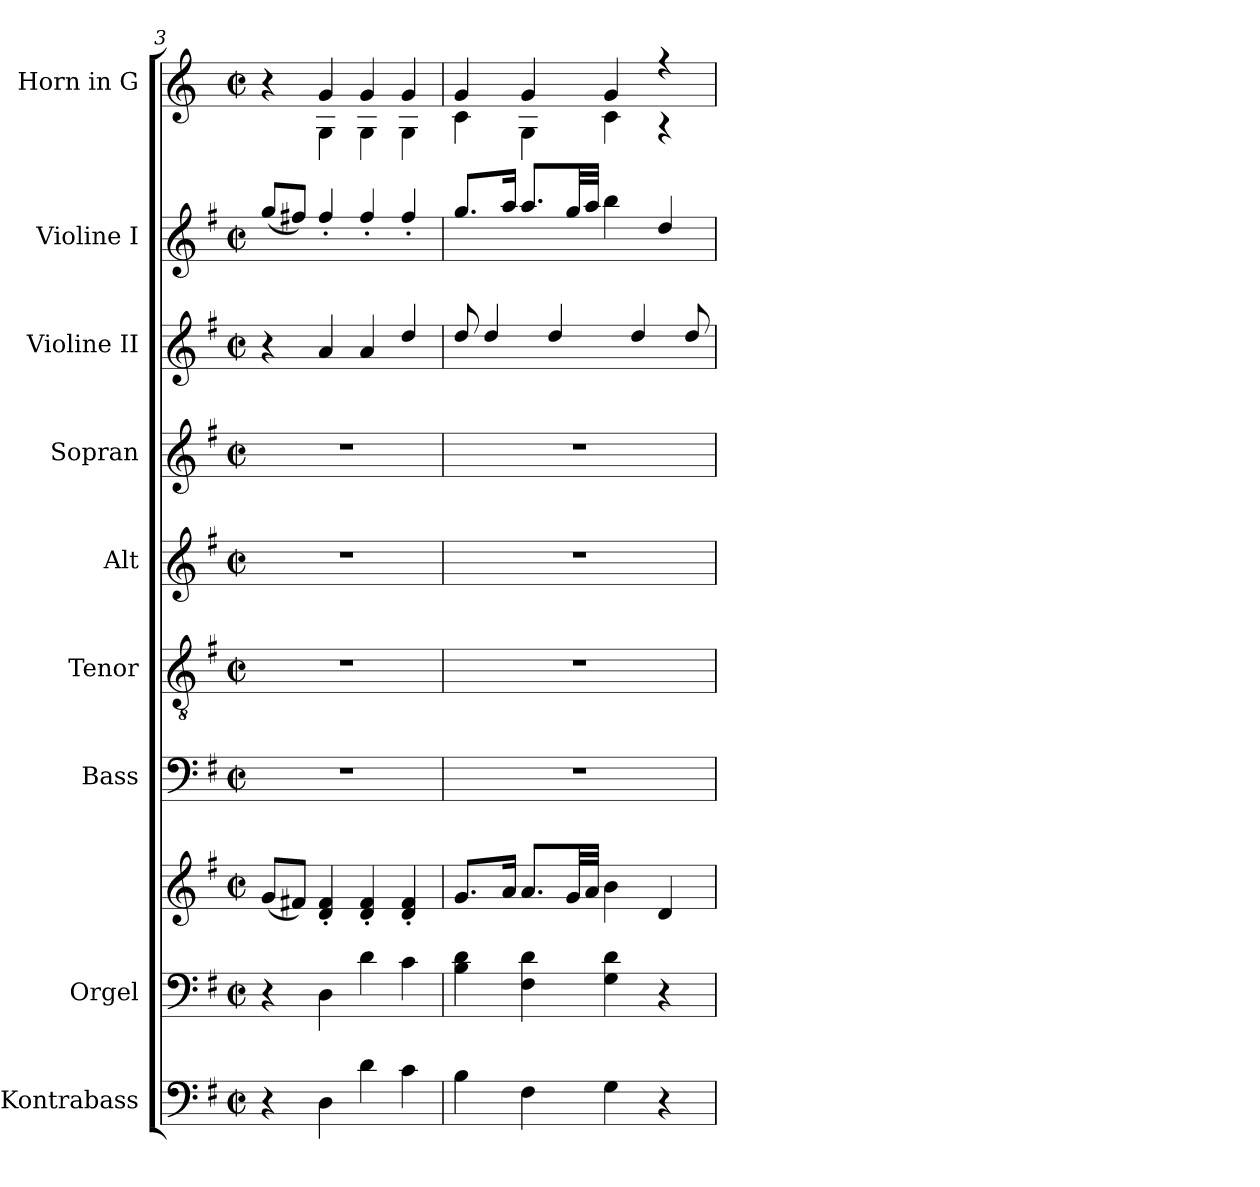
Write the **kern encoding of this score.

**kern	**kern	**kern	**kern	**kern	**kern	**kern	**kern	**kern	**kern
*part9	*part8	*part8	*part7	*part6	*part5	*part4	*part3	*part2	*part1
*staff10	*staff9	*staff8	*staff7	*staff6	*staff5	*staff4	*staff3	*staff2	*staff1
*I"Kontrabass	*I"Orgel	*	*I"Bass	*I"Tenor	*I"Alt	*I"Sopran	*I"Violine II	*I"Violine I	*I"Horn in G
*I'Kb.	*I'Org.	*	*I'B	*I'T	*I'A	*I'S	*I'Vl. II	*I'Vl. I	*I'Hrn.
*clefF4	*clefF4	*clefG2	*clefF4	*clefGv2	*clefG2	*clefG2	*clefG2	*clefG2	*clefG2
*ITrd7c12	*	*	*	*	*	*	*ITrd7c12	*ITrd7c12	*ITrd4c7
*k[f#]	*k[f#]	*k[f#]	*k[f#]	*k[f#]	*k[f#]	*k[f#]	*k[f#]	*k[f#]	*k[b-]
*G:	*G:	*G:	*G:	*G:	*G:	*G:	*G:	*G:	*F:
*M2/2	*M2/2	*M2/2	*M2/2	*M2/2	*M2/2	*M2/2	*M2/2	*M2/2	*M2/2
*met(c|)	*met(c|)	*met(c|)	*met(c|)	*met(c|)	*met(c|)	*met(c|)	*met(c|)	*met(c|)	*met(c|)
=3	=3	=3	=3	=3	=3	=3	=3	=3	=3
*	*	*	*	*	*	*	*	*	*^
4r	4r	(<8g/L	1r	1r	1r	1r	4r	(<8g/L	4r	4ryy
.	.	8f#X/J)	.	.	.	.	.	8f#X/J)	.	.
4DD\	4D\	4d/'< 4f#/'<	.	.	.	.	4A/	4f#'</	4c/	4C\
4D\	4d\	4d/'< 4f#/'<	.	.	.	.	4A/	4f#'</	4c/	4C\
4C\	4c\	4d/'< 4f#/'<	.	.	.	.	4d/	4f#'</	4c/	4C\
=4	=4	=4	=4	=4	=4	=4	=4	=4	=4	=4
4BB\	4B\ 4d\	8.g/L	1r	1r	1r	1r	8d/	8.g/L	4c/	4F\
.	.	.	.	.	.	.	4d/	.	.	.
.	.	16a/Jk	.	.	.	.	.	16a/Jk	.	.
4FF#\	4F#\ 4d\	8.a/L	.	.	.	.	.	8.a/L	4c/	4C\
.	.	.	.	.	.	.	4d/	.	.	.
.	.	32g/LL	.	.	.	.	.	32g/LL	.	.
.	.	32a/JJJ	.	.	.	.	.	32a/JJJ	.	.
4GG\	4G\ 4d\	4b\	.	.	.	.	.	4b\	4c/	4F\
.	.	.	.	.	.	.	4d/	.	.	.
4r	4r	4d/	.	.	.	.	.	4d/	4r	4r
.	.	.	.	.	.	.	8d/	.	.	.
*	*	*	*	*	*	*	*	*	*v	*v
=	=	=	=	=	=	=	=	=	=
*-	*-	*-	*-	*-	*-	*-	*-	*-	*-
